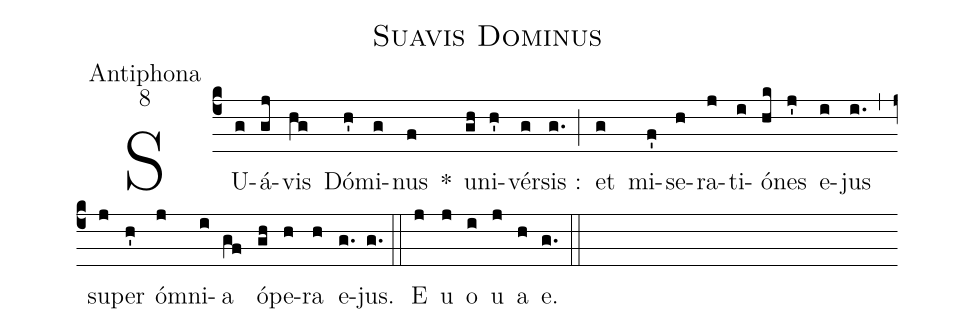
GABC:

name:Suavis Dominus;
office-part:Antiphona;
mode:8;
%%
(c4) SU(g)á(gj)vis(hg) Dó(h')mi(g)nus(f) *() u(gh)ni(h')vér(g)sis :(g.) (;) et(g) mi(f')se(h)ra(j)ti(i)ó(hk)nes(j') e(i)jus(i.) (,) su(j)per(h') ó(j)mni(i)a(gf) ó(gh)pe(h)ra(h) e(g.)jus.(g.) (::) <eu>E(j) u(j) o(i) u(j) a(h) e.</eu>(g.) (::)
